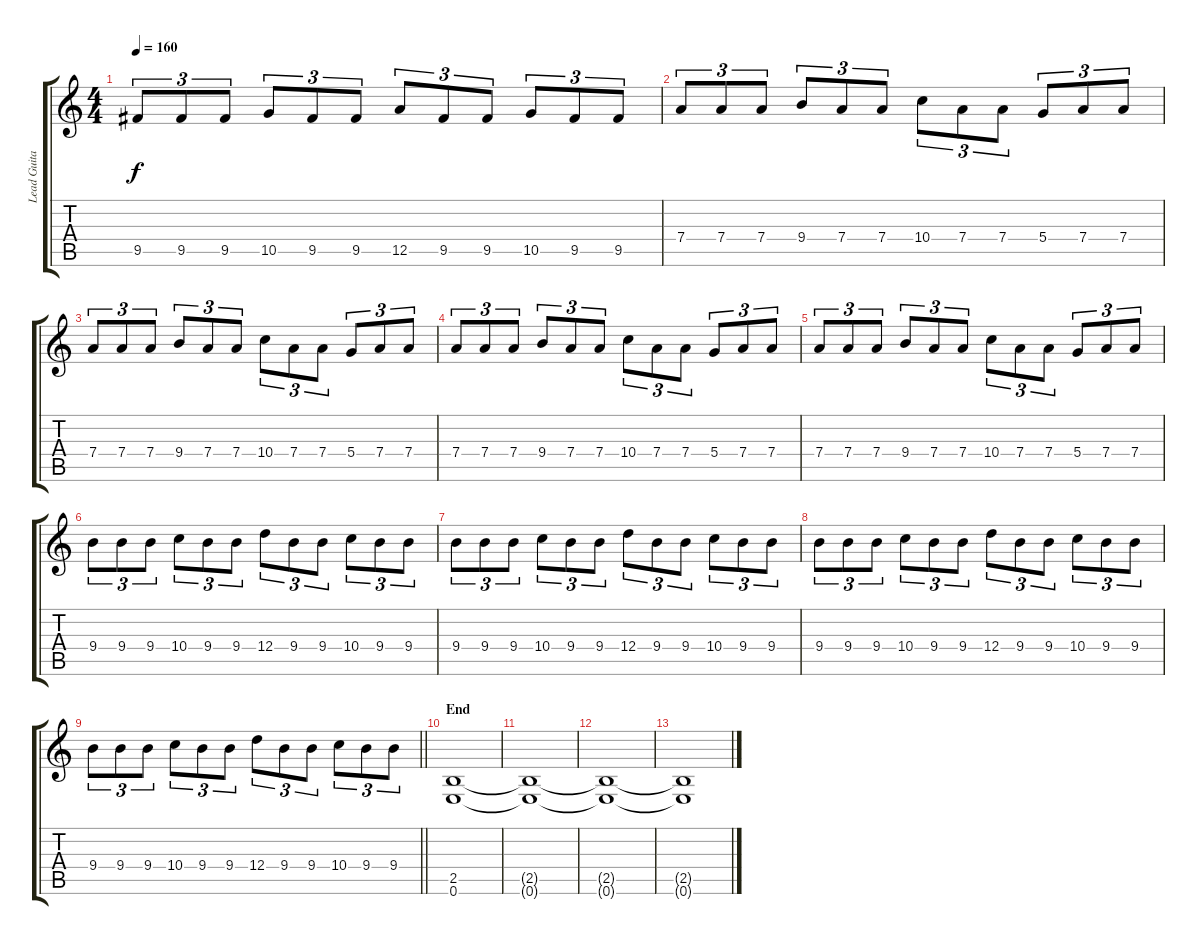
\track ("Lead Guitar" "Lead Guita") {instrument distortionguitar}
\staff {score tabs}
\tuning (E4 B3 G3 D3 A2 E2) {hide}
\ts (4 4)
\tempo 160
\clef g2
\ks c
9.5.8{tu (3 2) dy f} 9.5.8{tu (3 2)} 9.5.8{tu (3 2)} 10.5.8{tu (3 2)} 9.5.8{tu (3 2)} 9.5.8{tu (3 2)} 12.5.8{tu (3 2)} 9.5.8{tu (3 2)} 9.5.8{tu (3 2)} 10.5.8{tu (3 2)} 9.5.8{tu (3 2)} 9.5.8{tu (3 2)} |
7.4.8{tu (3 2)} 7.4.8{tu (3 2)} 7.4.8{tu (3 2)} 9.4.8{tu (3 2)} 7.4.8{tu (3 2)} 7.4.8{tu (3 2)} 10.4.8{tu (3 2)} 7.4.8{tu (3 2)} 7.4.8{tu (3 2)} 5.4.8{tu (3 2)} 7.4.8{tu (3 2)} 7.4.8{tu (3 2)} |
7.4.8{tu (3 2)} 7.4.8{tu (3 2)} 7.4.8{tu (3 2)} 9.4.8{tu (3 2)} 7.4.8{tu (3 2)} 7.4.8{tu (3 2)} 10.4.8{tu (3 2)} 7.4.8{tu (3 2)} 7.4.8{tu (3 2)} 5.4.8{tu (3 2)} 7.4.8{tu (3 2)} 7.4.8{tu (3 2)} |
7.4.8{tu (3 2)} 7.4.8{tu (3 2)} 7.4.8{tu (3 2)} 9.4.8{tu (3 2)} 7.4.8{tu (3 2)} 7.4.8{tu (3 2)} 10.4.8{tu (3 2)} 7.4.8{tu (3 2)} 7.4.8{tu (3 2)} 5.4.8{tu (3 2)} 7.4.8{tu (3 2)} 7.4.8{tu (3 2)} |
7.4.8{tu (3 2)} 7.4.8{tu (3 2)} 7.4.8{tu (3 2)} 9.4.8{tu (3 2)} 7.4.8{tu (3 2)} 7.4.8{tu (3 2)} 10.4.8{tu (3 2)} 7.4.8{tu (3 2)} 7.4.8{tu (3 2)} 5.4.8{tu (3 2)} 7.4.8{tu (3 2)} 7.4.8{tu (3 2)} |
9.4.8{tu (3 2)} 9.4.8{tu (3 2)} 9.4.8{tu (3 2)} 10.4.8{tu (3 2)} 9.4.8{tu (3 2)} 9.4.8{tu (3 2)} 12.4.8{tu (3 2)} 9.4.8{tu (3 2)} 9.4.8{tu (3 2)} 10.4.8{tu (3 2)} 9.4.8{tu (3 2)} 9.4.8{tu (3 2)} |
9.4.8{tu (3 2)} 9.4.8{tu (3 2)} 9.4.8{tu (3 2)} 10.4.8{tu (3 2)} 9.4.8{tu (3 2)} 9.4.8{tu (3 2)} 12.4.8{tu (3 2)} 9.4.8{tu (3 2)} 9.4.8{tu (3 2)} 10.4.8{tu (3 2)} 9.4.8{tu (3 2)} 9.4.8{tu (3 2)} |
9.4.8{tu (3 2)} 9.4.8{tu (3 2)} 9.4.8{tu (3 2)} 10.4.8{tu (3 2)} 9.4.8{tu (3 2)} 9.4.8{tu (3 2)} 12.4.8{tu (3 2)} 9.4.8{tu (3 2)} 9.4.8{tu (3 2)} 10.4.8{tu (3 2)} 9.4.8{tu (3 2)} 9.4.8{tu (3 2)} |
\barLineRight lightlight
9.4.8{tu (3 2)} 9.4.8{tu (3 2)} 9.4.8{tu (3 2)} 10.4.8{tu (3 2)} 9.4.8{tu (3 2)} 9.4.8{tu (3 2)} 12.4.8{tu (3 2)} 9.4.8{tu (3 2)} 9.4.8{tu (3 2)} 10.4.8{tu (3 2)} 9.4.8{tu (3 2)} 9.4.8{tu (3 2)} |
\section ("" "End")
(2.5 0.6).1{volume 13} |
(2.5{t} 0.6{t}).1 |
(2.5{t} 0.6{t}).1 |
(2.5{t} 0.6{t}).1
